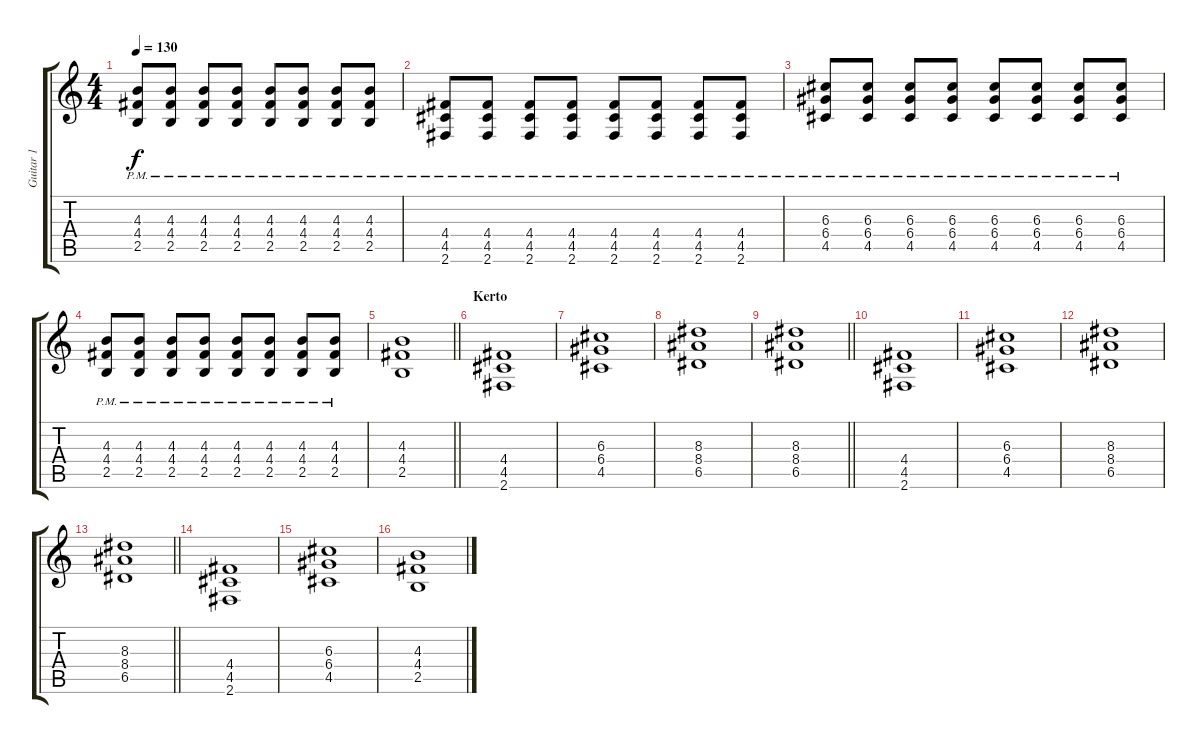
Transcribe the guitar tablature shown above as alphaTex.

\track ("Guitar 1" "Guitar 1") {instrument distortionguitar}
\staff {score tabs}
\tuning (E4 B3 G3 D3 A2 E2) {hide}
\ts (4 4)
\tempo 130
\clef g2
\ks c
(4.3{pm} 4.4{pm} 2.5{pm}).8{dy f} (4.3{pm} 4.4{pm} 2.5{pm}).8 (4.3{pm} 4.4{pm} 2.5{pm}).8 (4.3{pm} 4.4{pm} 2.5{pm}).8 (4.3{pm} 4.4{pm} 2.5{pm}).8 (4.3{pm} 4.4{pm} 2.5{pm}).8 (4.3{pm} 4.4{pm} 2.5{pm}).8 (4.3{pm} 4.4{pm} 2.5{pm}).8 |
(4.4 4.5 2.6{pm}).8 (4.4 4.5 2.6{pm}).8 (4.4 4.5 2.6{pm}).8 (4.4 4.5 2.6{pm}).8 (4.4 4.5 2.6{pm}).8 (4.4 4.5 2.6{pm}).8 (4.4 4.5 2.6{pm}).8 (4.4 4.5 2.6{pm}).8 |
(6.3{pm} 6.4{pm} 4.5{pm}).8 (6.3{pm} 6.4{pm} 4.5{pm}).8 (6.3{pm} 6.4{pm} 4.5{pm}).8 (6.3{pm} 6.4{pm} 4.5{pm}).8 (6.3{pm} 6.4{pm} 4.5{pm}).8 (6.3{pm} 6.4{pm} 4.5{pm}).8 (6.3{pm} 6.4{pm} 4.5{pm}).8 (6.3{pm} 6.4{pm} 4.5{pm}).8 |
(4.3{pm} 4.4{pm} 2.5{pm}).8 (4.3{pm} 4.4{pm} 2.5{pm}).8 (4.3{pm} 4.4{pm} 2.5{pm}).8 (4.3{pm} 4.4{pm} 2.5{pm}).8 (4.3{pm} 4.4{pm} 2.5{pm}).8 (4.3{pm} 4.4{pm} 2.5{pm}).8 (4.3{pm} 4.4{pm} 2.5{pm}).8 (4.3{pm} 4.4{pm} 2.5{pm}).8 |
\barLineRight lightlight
(4.3 4.4 2.5).1 |
\section ("" "Kerto")
(4.4 4.5 2.6).1 |
(6.3 6.4 4.5).1 |
(8.3 8.4 6.5).1 |
\barLineRight lightlight
(8.3 8.4 6.5).1 |
(4.4 4.5 2.6).1 |
(6.3 6.4 4.5).1 |
(8.3 8.4 6.5).1 |
\barLineRight lightlight
(8.3 8.4 6.5).1 |
(4.4 4.5 2.6).1 |
(6.3 6.4 4.5).1 |
(4.3 4.4 2.5).1
